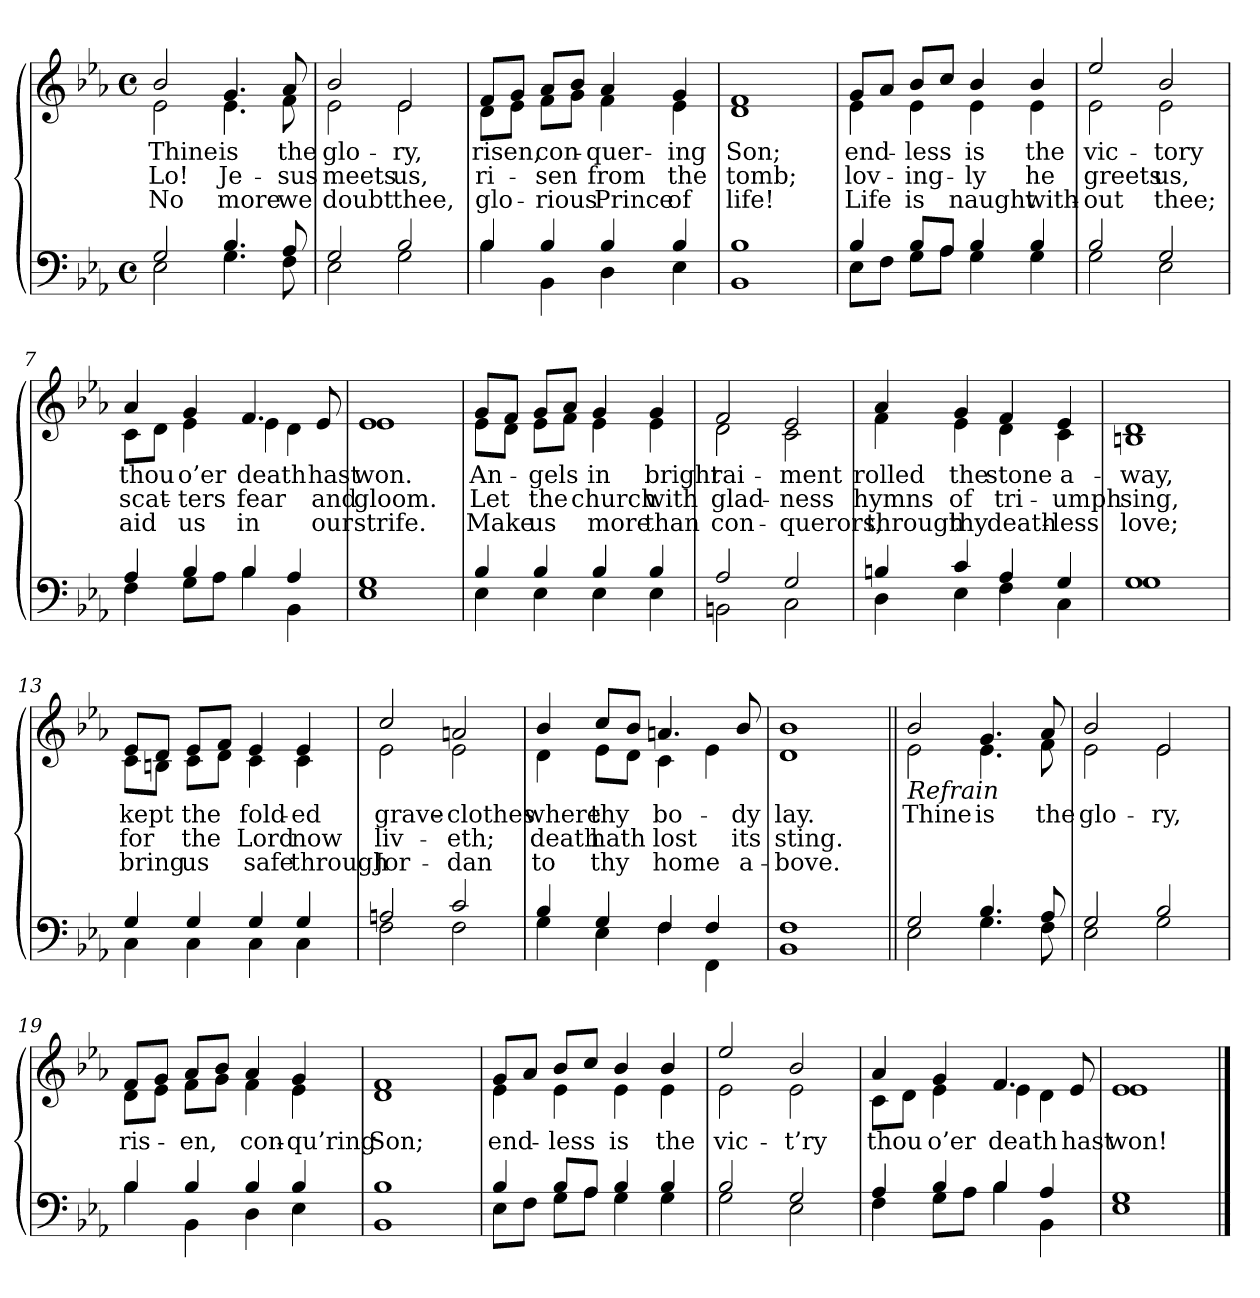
**kern	**kern	**text	**text	**text
*part2	*part1	*part1	*part1	*part1
*staff2	*staff1	*staff1	*staff1	*staff1
*clefF4	*clefG2	*	*	*
*k[b-e-a-]	*k[b-e-a-]	*	*	*
*M4/4	*M4/4	*	*	*
*met(c)	*met(c)	*	*	*
=1	=1	=1	=1	=1
*^	*	*	*	*
!	!	!LO:TX:b:i:t=Verse	!	!	!
!	!	!	!LO:LY:b	!LO:LY:b	!LO:LY:b
*	*	*^	*	*	*
2G/	2E-\	2b-/	2e-\	Thine	Lo!	No
!	!	!	!	!LO:LY:b	!LO:LY:b	!LO:LY:b
4.B-/	4.G\	4.g/	4.e-\	is	Je-	more
!	!	!	!	!LO:LY:b	!LO:LY:b	!LO:LY:b
8A-/	8F\	8a-/	8f\	the	-sus	we
=2	=2	=2	=2	=2	=2	=2
!	!	!	!	!LO:LY:b	!LO:LY:b	!LO:LY:b
2G/	2E-\	2b-/	2e-\	glo-	meets	doubt
!	!	!	!	!LO:LY:b	!LO:LY:b	!LO:LY:b
2B-/	2G\	2e-/	2e-\	-ry,	us,	thee,
!!LO:LB:g=z	!!
=3	=3	=3	=3	=3	=3	=3
!	!	!	!	!LO:LY:b	!LO:LY:b	!LO:LY:b
4B-/	4B-\	8f/L	8d\L	risen,	ri-	glo-
.	.	8g/J	8e-\J	.	.	.
!	!	!	!	!LO:LY:b	!LO:LY:b	!LO:LY:b
4B-/	4BB-\	8a-/L	8f\L	con-	-sen	-rious
.	.	8b-/J	8g\J	.	.	.
!	!	!	!	!LO:LY:b	!LO:LY:b	!LO:LY:b
4B-/	4D\	4a-/	4f\	-quer-	from	Prince
!	!	!	!	!LO:LY:b	!LO:LY:b	!LO:LY:b
4B-/	4E-\	4g/	4e-\	-ing	the	of
=4	=4	=4	=4	=4	=4	=4
!	!	!	!	!LO:LY:b	!LO:LY:b	!LO:LY:b
1B-	1BB-	1f	1d	Son;	tomb;	life!
!!LO:LB:g=z	!!
=5	=5	=5	=5	=5	=5	=5
!	!	!	!	!LO:LY:b	!LO:LY:b	!LO:LY:b
4B-/	8E-\L	8g/L	4e-\	end-	lov-	Life
.	8F\J	8a-/J	.	.	.	.
!	!	!	!	!LO:LY:b	!LO:LY:b	!LO:LY:b
8B-/L	8G\L	8b-/L	4e-\	-less	-ing-	is
8A-/J	8A-\J	8cc/J	.	.	.	.
!	!	!	!	!LO:LY:b	!LO:LY:b	!LO:LY:b
4B-/	4G\	4b-/	4e-\	is	-ly	naught
!	!	!	!	!LO:LY:b	!LO:LY:b	!LO:LY:b
4B-/	4G\	4b-/	4e-\	the	he	with-
=6	=6	=6	=6	=6	=6	=6
!	!	!	!	!LO:LY:b	!LO:LY:b	!LO:LY:b
2B-/	2G\	2ee-/	2e-\	vic-	greets	-out
!	!	!	!	!LO:LY:b	!LO:LY:b	!LO:LY:b
2G/	2E-\	2b-/	2e-\	-tory	us,	thee;
!!LO:LB:g=z	!!
=7	=7	=7	=7	=7	=7	=7
!	!	!	!	!LO:LY:b	!LO:LY:b	!LO:LY:b
4A-/	4F\	4a-/	8c\L	thou	scat-	aid
.	.	.	8d\J	.	.	.
!	!	!	!	!LO:LY:b	!LO:LY:b	!LO:LY:b
4B-/	8G\L	4g/	4e-\	o’er	-ters	us
.	8A-\J	.	.	.	.	.
!	!	!	!	!LO:LY:b	!LO:LY:b	!LO:LY:b
4B-/	4B-\	4.f/	4e-\	death	fear	in
4A-/	4BB-\	.	4d\	.	.	.
!	!	!	!	!LO:LY:b	!LO:LY:b	!LO:LY:b
.	.	8e-/	.	hast	and	our
=8	=8	=8	=8	=8	=8	=8
!	!	!	!	!LO:LY:b	!LO:LY:b	!LO:LY:b
1G	1E-	1e-	1e-	won.	gloom.	strife.
!!LO:LB:g=z	!!
=9	=9	=9	=9	=9	=9	=9
!	!	!	!	!LO:LY:b	!LO:LY:b	!LO:LY:b
4B-/	4E-\	8g/L	8e-\L	An-	Let	Make
.	.	8f/J	8d\J	.	.	.
!	!	!	!	!LO:LY:b	!LO:LY:b	!LO:LY:b
4B-/	4E-\	8g/L	8e-\L	-gels	the	us
.	.	8a-/J	8f\J	.	.	.
!	!	!	!	!LO:LY:b	!LO:LY:b	!LO:LY:b
4B-/	4E-\	4g/	4e-\	in	church	more
!	!	!	!	!LO:LY:b	!LO:LY:b	!LO:LY:b
4B-/	4E-\	4g/	4e-\	bright	with	than
=10	=10	=10	=10	=10	=10	=10
!	!	!	!	!LO:LY:b	!LO:LY:b	!LO:LY:b
2A-/	2BBn\	2f/	2d\	rai-	glad-	con-
!	!	!	!	!LO:LY:b	!LO:LY:b	!LO:LY:b
2G/	2C\	2e-/	2c\	-ment	-ness	-querors,
!!LO:LB:g=z	!!
=11	=11	=11	=11	=11	=11	=11
!	!	!	!	!LO:LY:b	!LO:LY:b	!LO:LY:b
4Bn/	4D\	4a-/	4f\	rolled	hymns	through
!	!	!	!	!LO:LY:b	!LO:LY:b	!LO:LY:b
4c/	4E-\	4g/	4e-\	the	of	thy
!	!	!	!	!LO:LY:b	!LO:LY:b	!LO:LY:b
4A-/	4F\	4f/	4d\	stone	tri-	death-
!	!	!	!	!LO:LY:b	!LO:LY:b	!LO:LY:b
4G/	4C\	4e-/	4c\	a-	-umph	-less
=12	=12	=12	=12	=12	=12	=12
!	!	!	!	!LO:LY:b	!LO:LY:b	!LO:LY:b
1G	1G	1d	1Bn	-way,	sing,	love;
!!LO:LB:g=z	!!
=13	=13	=13	=13	=13	=13	=13
!	!	!	!	!LO:LY:b	!LO:LY:b	!LO:LY:b
4G/	4C\	8e-/L	8c\L	kept	for	bring
.	.	8d/J	8Bn\J	.	.	.
!	!	!	!	!LO:LY:b	!LO:LY:b	!LO:LY:b
4G/	4C\	8e-/L	8c\L	the	the	us
.	.	8f/J	8d\J	.	.	.
!	!	!	!	!LO:LY:b	!LO:LY:b	!LO:LY:b
4G/	4C\	4e-/	4c\	fold-	Lord	safe
!	!	!	!	!LO:LY:b	!LO:LY:b	!LO:LY:b
4G/	4C\	4e-/	4c\	-ed	now	through
=14	=14	=14	=14	=14	=14	=14
!	!	!	!	!LO:LY:b	!LO:LY:b	!LO:LY:b
2An/	2F\	2cc/	2e-\	grave--	liv-	Jor-
!	!	!	!	!LO:LY:b	!LO:LY:b	!LO:LY:b
2c/	2F\	2an/	2e-\	-clothes	-eth;	-dan
!!LO:LB:g=z	!!
=15	=15	=15	=15	=15	=15	=15
!	!	!	!	!LO:LY:b	!LO:LY:b	!LO:LY:b
4B-/	4G\	4b-/	4d\	where	death	to
!	!	!	!	!LO:LY:b	!LO:LY:b	!LO:LY:b
4G/	4E-\	8cc/L	8e-\L	thy	hath	thy
.	.	8b-/J	8d\J	.	.	.
!	!	!	!	!LO:LY:b	!LO:LY:b	!LO:LY:b
4F/	4F\	4.an/	4c\	bo-	lost	home
4F/	4FF\	.	4e-\	.	.	.
!	!	!	!	!LO:LY:b	!LO:LY:b	!LO:LY:b
.	.	8b-/	.	-dy	its	a-
=16	=16	=16	=16	=16	=16	=16
!	!	!	!	!LO:LY:b	!LO:LY:b	!LO:LY:b
1F	1BB-	1b-	1d	lay.	sting.	-bove.
!!LO:LB:g=z	!!
=17||	=17||	=17||	=17||	=17||	=17||	=17||
!	!	!LO:TX:b:i:t=Refrain	!	!	!	!
!	!	!	!	!LO:LY:b	!	!
2G/	2E-\	2b-/	2e-\	Thine	.	.
!	!	!	!	!LO:LY:b	!	!
4.B-/	4.G\	4.g/	4.e-\	is	.	.
!	!	!	!	!LO:LY:b	!	!
8A-/	8F\	8a-/	8f\	the	.	.
=18	=18	=18	=18	=18	=18	=18
!	!	!	!	!LO:LY:b	!	!
2G/	2E-\	2b-/	2e-\	glo-	.	.
!	!	!	!	!LO:LY:b	!	!
2B-/	2G\	2e-/	2e-\	-ry,	.	.
!!LO:LB:g=z	!!
=19	=19	=19	=19	=19	=19	=19
!	!	!	!	!LO:LY:b	!	!
4B-/	4B-\	8f/L	8d\L	ris-	.	.
.	.	8g/J	8e-\J	.	.	.
!	!	!	!	!LO:LY:b	!	!
4B-/	4BB-\	8a-/L	8f\L	-en,	.	.
.	.	8b-/J	8g\J	.	.	.
!	!	!	!	!LO:LY:b	!	!
4B-/	4D\	4a-/	4f\	con-	.	.
!	!	!	!	!LO:LY:b	!	!
4B-/	4E-\	4g/	4e-\	-qu’ring	.	.
=20	=20	=20	=20	=20	=20	=20
!	!	!	!	!LO:LY:b	!	!
1B-	1BB-	1f	1d	Son;	.	.
!!LO:LB:g=z	!!
=21	=21	=21	=21	=21	=21	=21
!	!	!	!	!LO:LY:b	!	!
4B-/	8E-\L	8g/L	4e-\	end-	.	.
.	8F\J	8a-/J	.	.	.	.
!	!	!	!	!LO:LY:b	!	!
8B-/L	8G\L	8b-/L	4e-\	-less	.	.
8A-/J	8A-\J	8cc/J	.	.	.	.
!	!	!	!	!LO:LY:b	!	!
4B-/	4G\	4b-/	4e-\	is	.	.
!	!	!	!	!LO:LY:b	!	!
4B-/	4G\	4b-/	4e-\	the	.	.
=22	=22	=22	=22	=22	=22	=22
!	!	!	!	!LO:LY:b	!	!
2B-/	2G\	2ee-/	2e-\	vic-	.	.
!	!	!	!	!LO:LY:b	!	!
2G/	2E-\	2b-/	2e-\	-t’ry	.	.
!!LO:LB:g=z	!!
=23	=23	=23	=23	=23	=23	=23
!	!	!	!	!LO:LY:b	!	!
4A-/	4F\	4a-/	8c\L	thou	.	.
.	.	.	8d\J	.	.	.
!	!	!	!	!LO:LY:b	!	!
4B-/	8G\L	4g/	4e-\	o’er	.	.
.	8A-\J	.	.	.	.	.
!	!	!	!	!LO:LY:b	!	!
4B-/	4B-\	4.f/	4e-\	death	.	.
4A-/	4BB-\	.	4d\	.	.	.
!	!	!	!	!LO:LY:b	!	!
.	.	8e-/	.	hast	.	.
=24	=24	=24	=24	=24	=24	=24
!	!	!	!	!LO:LY:b	!	!
1G	1E-	1e-	1e-	won!	.	.
*v	*v	*	*	*	*	*
*	*v	*v	*	*	*
==	==	==	==	==
*-	*-	*-	*-	*-
